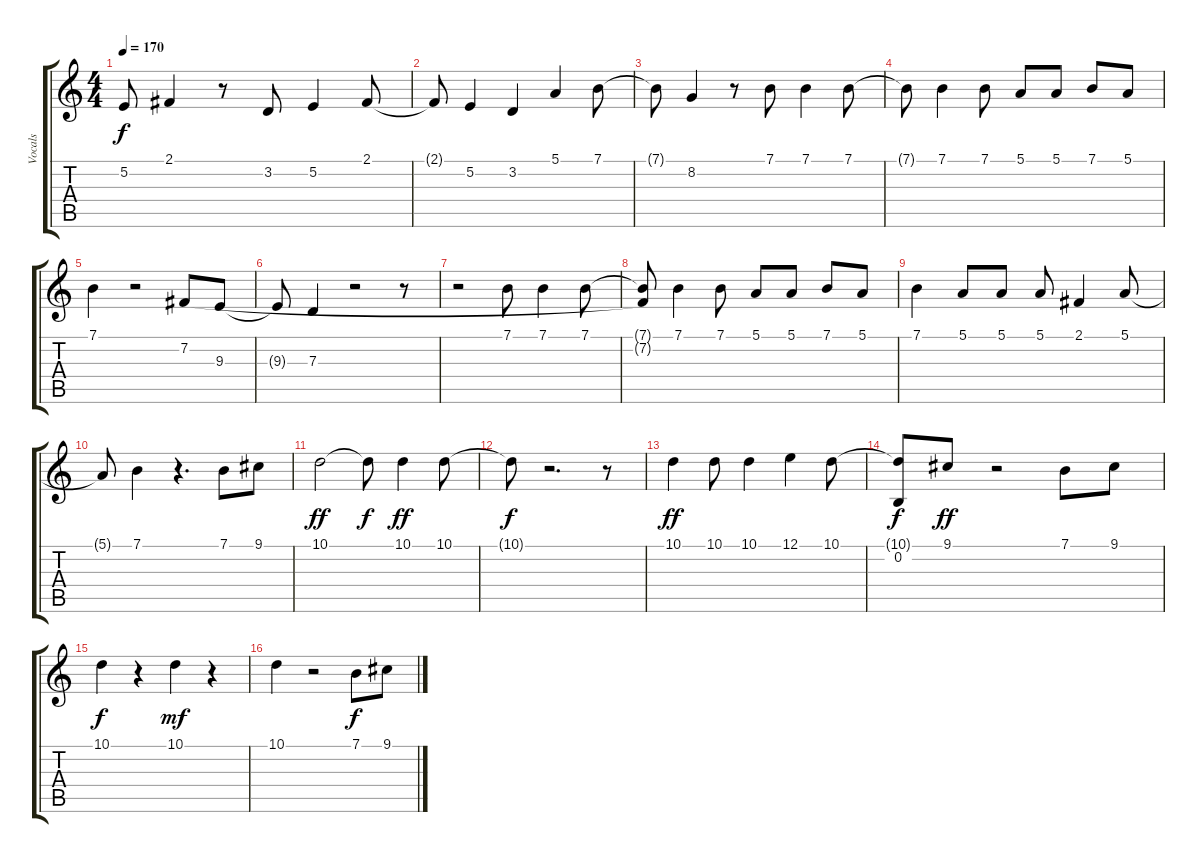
\track ("Vocals" "Vocals") {instrument violin}
\staff {score tabs}
\tuning (E4 B3 G3 D3 A2 E2) {hide}
\ts (4 4)
\tempo 170
\clef g2
\ks c
5.2{t}.8{dy f} 2.1.4 r.8 3.2.8 5.2.4 2.1.8 |
2.1{t}.8 5.2.4 3.2.4 5.1.4 7.1.8 |
7.1{t}.8 8.2.4 r.8 7.1.8 7.1.4 7.1.8 |
7.1{t}.8 7.1.4 7.1.8 5.1.8 5.1.8 7.1.8 5.1.8 |
7.1.4 r.2 7.2.8 9.3.8 |
9.3{t}.8 7.3.4 r.2 r.8 |
r.2 7.1.8 7.1.4 7.1.8 |
(7.1{t} 7.2{t}).8 7.1.4 7.1.8 5.1.8 5.1.8 7.1.8 5.1.8 |
7.1.4 5.1.8 5.1.8 5.1.8 2.1.4 5.1.8 |
5.1{t}.8 7.1.4 r.4{d} 7.1.8 9.1.8 |
10.1.2{dy ff} 10.1{t}.8{dy f} 10.1.4{dy ff} 10.1.8 |
10.1{t}.8{dy f} r.2{d} r.8 |
10.1.4{dy ff} 10.1.8 10.1.4 12.1.4 10.1.8 |
(10.1{t} 0.2).8{dy f} 9.1.8{dy ff} r.2 7.1.8 9.1.8 |
10.1.4{dy f} r.4 10.1.4{dy mf} r.4 |
10.1.4 r.2 7.1.8{dy f} 9.1.8
